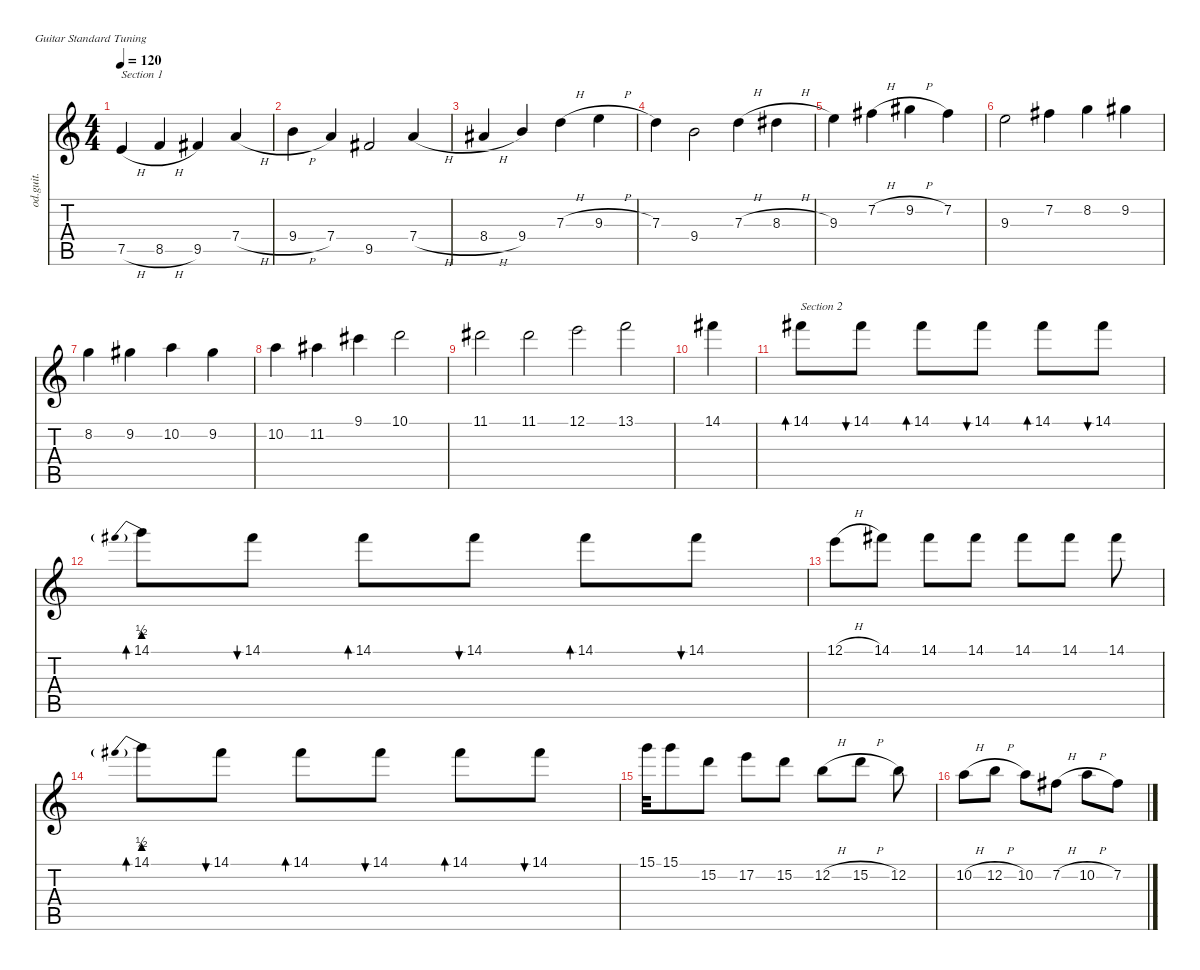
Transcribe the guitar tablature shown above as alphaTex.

\defaultSystemsLayout 4
\hideDynamics
\bracketExtendMode nobrackets
\otherSystemsTrackNameOrientation horizontal
\track ("Overdriven Guitar" "od.guit.") {instrument overdrivenguitar}
\staff {score tabs}
\tuning (E4 B3 G3 D3 A2 E2)
\ts (4 4)
\tempo 120
\clef g2
\ks c
7.5{h}.4{txt "Section 1" dy mf instrument overdrivenguitar beam Up} 8.5{h}.4{beam Up} 9.5{acc #}.4{beam Up} 7.4{h}.4{beam Up} |
9.4{h}.4{beam Down} 7.4.4{beam Up} 9.5{acc #}.2{beam Up} 7.4{h}.4{beam Up} |
8.4{h acc #}.4{beam Up} 9.4.4{beam Up} 7.3{h}.4{beam Down} 9.3{h}.4{beam Down} |
7.3.4{beam Down} 9.4.2{beam Down} 7.3{h}.4{beam Down} 8.3{h acc #}.4{beam Down} |
9.3.4{beam Down} 7.2{h acc #}.4{beam Down} 9.2{h acc #}.4{beam Down} 7.2{acc #}.4{beam Down} |
9.3.2{beam Down} 7.2{acc #}.4{beam Down} 8.2.4{beam Down} 9.2{acc #}.4{beam Down} |
8.2.4{beam Down} 9.2{acc #}.4{beam Down} 10.2.4{beam Down} 9.2{acc #}.4{beam Down} |
10.2.4{beam Down} 11.2{acc #}.4{beam Down} 9.1{acc #}.4{beam Down} 10.1.2{beam Down} |
11.1{acc #}.2{beam Down} 11.1{acc #}.2{beam Down} 12.1.2{beam Down} 13.1.2{beam Down} |
14.1{acc #}.4{beam Down} |
14.1{acc #}.8{bd 30 txt "Section 2" beam Down} 14.1{acc #}.8{bu 30 beam Down} 14.1{acc #}.8{bd 30 beam Down} 14.1{acc #}.8{bu 30 beam Down} 14.1{acc #}.8{bd 30 beam Down} 14.1{acc #}.8{bu 30 beam Down} |
14.1{be (prebend 0 2 60 2)}.8{bd 30 beam Down} 14.1{acc #}.8{bu 30 beam Down} 14.1{acc #}.8{bd 30 beam Down} 14.1{acc #}.8{bu 30 beam Down} 14.1{acc #}.8{bd 30 beam Down} 14.1{acc #}.8{bu 30 beam Down} |
12.1{h}.8{beam Down} 14.1{acc #}.8{beam Down} 14.1{acc #}.8{beam Down} 14.1{acc #}.8{beam Down} 14.1{acc #}.8{beam Down} 14.1{acc #}.8{beam Down} 14.1{acc #}.8{beam Down} |
14.1{be (prebend 0 2 60 2)}.8{bd 30 beam Down} 14.1{acc #}.8{bu 30 beam Down} 14.1{acc #}.8{bd 30 beam Down} 14.1{acc #}.8{bu 30 beam Down} 14.1{acc #}.8{bd 30 beam Down} 14.1{acc #}.8{bu 30 beam Down} |
15.1.32{beam Down} 15.1.8{beam Down} 15.2.8{beam Down} 17.2.8{beam Down} 15.2.8{beam Down} 12.2{h}.8{beam Down} 15.2{h}.8{beam Down} 12.2.8{beam Down} |
10.2{h}.8{beam Down} 12.2{h}.8{beam Down} 10.2.8{beam Down} 7.2{h acc #}.8{beam Down} 10.2{h}.8{beam Down} 7.2{acc #}.8{beam Down}
